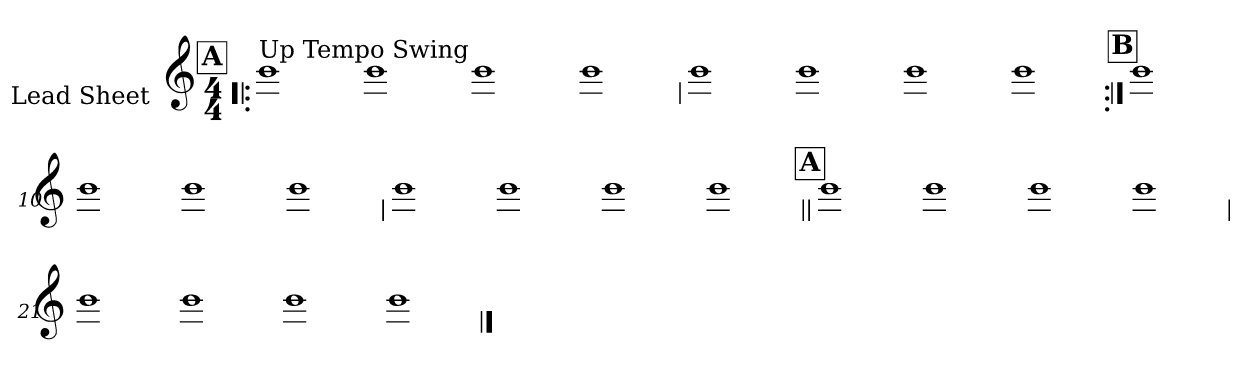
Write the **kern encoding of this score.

**kern
*part1
*staff1
*I"Lead Sheet
*stria0
*clefG2
*k[]
*C:
*M4/4
!!LO:REH:place=s1:a:t=A
=1!|:
!LO:TX:a:t=Up Tempo Swing
1b
=2-
1b
=3-
1b
=4-
1b
!!LO:LB:g=z
=5
1b
=6-
1b
=7-
1b
=8-
1b
!!LO:LB:g=z
!!LO:REH:place=s1:a:t=B
=9:|!
1b
=10-
1b
=11-
1b
=12-
1b
!!LO:LB:g=z
=13
1b
=14-
1b
=15-
1b
=16-
1b
!!LO:LB:g=z
!!LO:REH:place=s1:a:t=A
=17||
1b
=18-
1b
=19-
1b
=20-
1b
!!LO:LB:g=z
=21
1b
=22-
1b
=23-
1b
=24-
1b
==
*-
